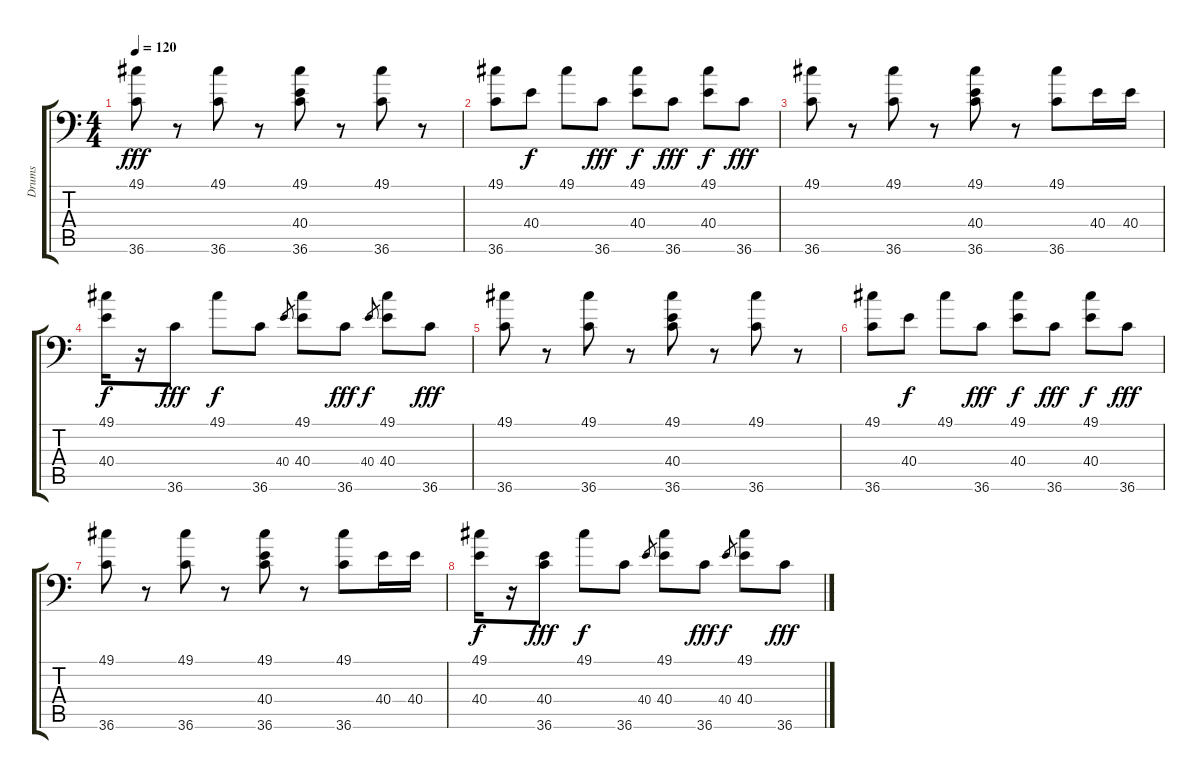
\track ("Drums" "Drums") {instrument acousticgrandpiano}
\staff {score tabs}
\tuning (C-1 C-1 C-1 C-1 C-1 C-1) {hide}
\ts (4 4)
\tempo 120
\clef f4
\ks c
(49.1 36.6).8{dy fff} r.8 (49.1 36.6).8 r.8 (49.1 40.4 36.6).8 r.8 (49.1 36.6).8 r.8 |
(49.1 36.6).8 40.4.8{dy f} 49.1.8 36.6.8{dy fff} (49.1 40.4).8{dy f} 36.6.8{dy fff} (49.1 40.4).8{dy f} 36.6.8{dy fff} |
(49.1 36.6).8 r.8 (49.1 36.6).8 r.8 (49.1 40.4 36.6).8 r.8 (49.1 36.6).8 40.4.16 40.4.16 |
(49.1 40.4).16{dy f} r.16 36.6.8{dy fff} 49.1.8{dy f} 36.6.8 40.4.8{gr} (49.1 40.4).8 36.6.8{dy fff} 40.4.8{gr dy f} (49.1 40.4).8 36.6.8{dy fff} |
(49.1 36.6).8 r.8 (49.1 36.6).8 r.8 (49.1 40.4 36.6).8 r.8 (49.1 36.6).8 r.8 |
(49.1 36.6).8 40.4.8{dy f} 49.1.8 36.6.8{dy fff} (49.1 40.4).8{dy f} 36.6.8{dy fff} (49.1 40.4).8{dy f} 36.6.8{dy fff} |
(49.1 36.6).8 r.8 (49.1 36.6).8 r.8 (49.1 40.4 36.6).8 r.8 (49.1 36.6).8 40.4.16 40.4.16 |
(49.1 40.4).16{dy f} r.16 (40.4 36.6).8{dy fff} 49.1.8{dy f} 36.6.8 40.4.8{gr} (49.1 40.4).8 36.6.8{dy fff} 40.4.8{gr dy f} (49.1 40.4).8 36.6.8{dy fff}
